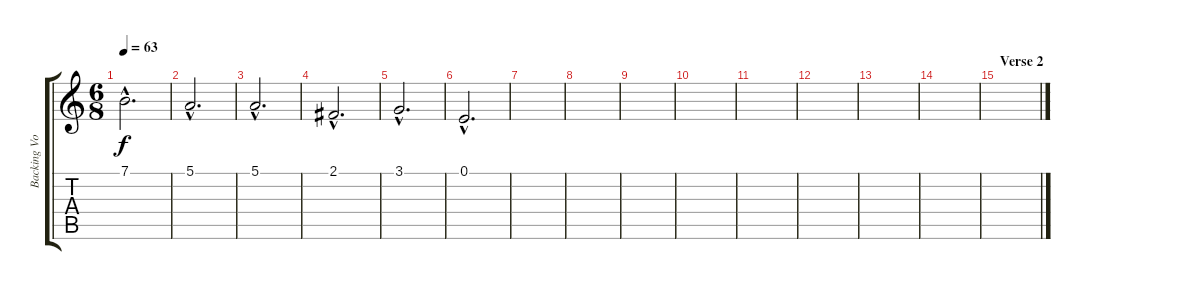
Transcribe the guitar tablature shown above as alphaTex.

\track ("Backing Vocals" "Backing Vo") {instrument choiraahs}
\staff {score tabs}
\tuning (E4 B3 G3 D3 A2 E2) {hide}
\ts (6 8)
\tempo 63
\clef g2
\ks c
7.1{hac}.2{d dy f} |
5.1{hac}.2{d} |
5.1{hac}.2{d} |
2.1{hac}.2{d} |
3.1{hac}.2{d} |
0.1{hac}.2{d} |
|
|
|
|
|
|
|
|
\section ("" "Verse 2")
